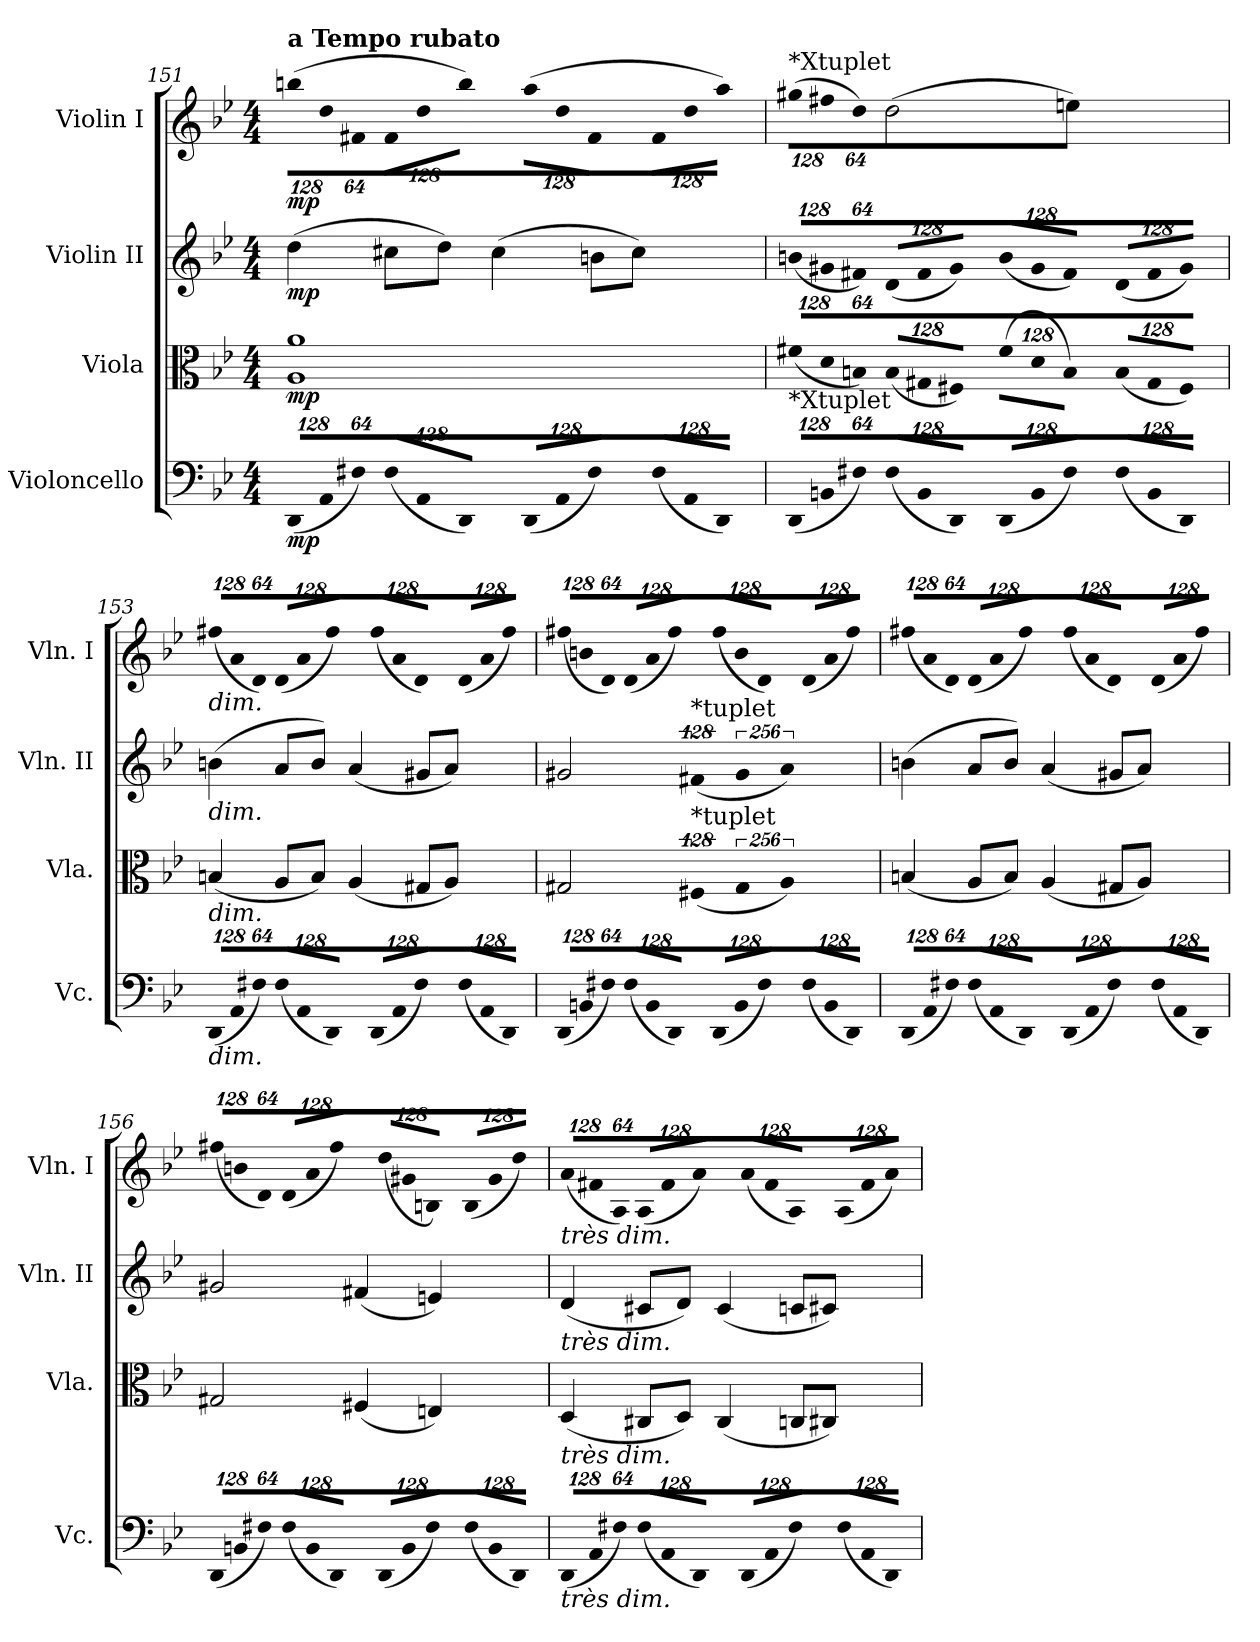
**kern	**dynam	**kern	**dynam	**kern	**dynam	**kern	**dynam
*part4	*part4	*part3	*part3	*part2	*part2	*part1	*part1
*staff4	*staff4	*staff3	*staff3	*staff2	*staff2	*staff1	*staff1
*I"Violoncello	*	*I"Viola	*	*I"Violin II	*	*I"Violin I	*
*I'Vc.	*	*I'Vla.	*	*I'Vln. II	*	*I'Vln. I	*
!!LO:PB:g=z
*clefF4	*	*clefC3	*	*clefG2	*	*clefG2	*
*k[b-e-]	*	*k[b-e-]	*	*k[b-e-]	*	*k[b-e-]	*
*B-:	*	*B-:	*	*B-:	*	*B-:	*
*M4/4	*	*M4/4	*	*M4/4	*	*M4/4	*
*MM126	*	*MM126	*	*MM126	*	*MM126	*
*Xbrackettup	*	*	*	*	*	*	*
=151	=151	=151	=151	=151	=151	=151	=151
!LO:N:vis=8	!	!	!	!	!	!	!
*	*	*	*	*	*	*Xbrackettup	*
!	!	!	!	!	!	!LO:TX:a:B:t=a Tempo rubato	!
!	!	!	!	!	!	!LO:N:vis=8	!
(1024%85DDi/L	mp	1Ai 1ai	mp	(4ddi\	mp	(1024%85bbni\L	mp
!LO:N:vis=8	!	!	!	!	!	!LO:N:vis=8	!
1024%85AAi/	.	.	.	.	.	1024%85ddi\	.
!LO:N:vis=8	!	!	!	!	!	!LO:N:vis=8	!
512%43F#Xi/J)	.	.	.	.	.	512%43f#Xi\J	.
!LO:N:vis=8	!	!	!	!	!	!LO:N:vis=8	!
(1024%85F#i/L	.	.	.	8cc#Xi\L	.	1024%85f#i\L	.
!LO:N:vis=8	!	!	!	!	!	!LO:N:vis=8	!
1024%85AAi/	.	.	.	.	.	1024%85ddi\	.
.	.	.	.	8ddi\J)	.	.	.
!LO:N:vis=8	!	!	!	!	!	!LO:N:vis=8	!
512%43DDi/J)	.	.	.	.	.	512%43bbi\J)	.
!LO:N:vis=8	!	!	!	!	!	!LO:N:vis=8	!
(1024%85DDi/L	.	.	.	(4cc#i\	.	(1024%85aai\L	.
!LO:N:vis=8	!	!	!	!	!	!LO:N:vis=8	!
1024%85AAi/	.	.	.	.	.	1024%85ddi\	.
!LO:N:vis=8	!	!	!	!	!	!LO:N:vis=8	!
512%43F#i/J)	.	.	.	.	.	512%43f#i\J	.
!LO:N:vis=8	!	!	!	!	!	!LO:N:vis=8	!
(1024%85F#i/L	.	.	.	8bni\L	.	1024%85f#i\L	.
!LO:N:vis=8	!	!	!	!	!	!LO:N:vis=8	!
1024%85AAi/	.	.	.	.	.	1024%85ddi\	.
.	.	.	.	8cc#i\J)	.	.	.
!LO:N:vis=8	!	!	!	!	!	!LO:N:vis=8	!
512%43DDi/J)	.	.	.	.	.	512%43aai\J)	.
=152	=152	=152	=152	=152	=152	=152	=152
!LO:N:vis=8	!	!	!	!	!	!	!
*	*	*Xbrackettup	*	*	*	*	*
!	!	!LO:N:vis=8	!	!	!	!	!
*	*	*	*	*Xbrackettup	*	*	*
!	!	!	!	!	!	!LO:TX:a:t=*Xtuplet	!
!LO:TX:a:t=*Xtuplet	!	!	!	!	!	!	!
!	!	!	!	!LO:N:vis=8	!	!LO:N:vis=8	!
(1024%85DDi/L	.	(1024%85f#Xi\L	.	(1024%85bni/L	.	(1024%85gg#Xi\L	.
!LO:N:vis=8	!	!LO:N:vis=8	!	!LO:N:vis=8	!	!LO:N:vis=8	!
1024%85BBni/	.	1024%85di\	.	1024%85g#Xi/	.	1024%85ff#Xi\	.
!LO:N:vis=8	!	!LO:N:vis=8	!	!LO:N:vis=8	!	!LO:N:vis=8	!
512%43F#Xi/J)	.	512%43Bni\J)	.	512%43f#Xi/J)	.	512%43ddi\J)	.
!LO:N:vis=8	!	!LO:N:vis=8	!	!LO:N:vis=8	!	!	!
(1024%85F#i/L	.	(1024%85Bi/L	.	(1024%85di/L	.	(2ddi\	.
!LO:N:vis=8	!	!LO:N:vis=8	!	!LO:N:vis=8	!	!	!
1024%85BBi/	.	1024%85G#Xi/	.	1024%85f#i/	.	.	.
!LO:N:vis=8	!	!LO:N:vis=8	!	!LO:N:vis=8	!	!	!
512%43DDi/J)	.	512%43F#Xi/J)	.	512%43g#i/J)	.	.	.
!LO:N:vis=8	!	!LO:N:vis=8	!	!LO:N:vis=8	!	!	!
(1024%85DDi/L	.	(1024%85f#i\L	.	(1024%85bi/L	.	.	.
!LO:N:vis=8	!	!LO:N:vis=8	!	!LO:N:vis=8	!	!	!
1024%85BBi/	.	1024%85di\	.	1024%85g#i/	.	.	.
!LO:N:vis=8	!	!LO:N:vis=8	!	!LO:N:vis=8	!	!	!
512%43F#i/J)	.	512%43Bi\J)	.	512%43f#i/J)	.	.	.
!LO:N:vis=8	!	!LO:N:vis=8	!	!LO:N:vis=8	!	!	!
(1024%85F#i/L	.	(1024%85Bi/L	.	(1024%85di/L	.	4eeni\)	.
!LO:N:vis=8	!	!LO:N:vis=8	!	!LO:N:vis=8	!	!	!
1024%85BBi/	.	1024%85G#i/	.	1024%85f#i/	.	.	.
!LO:N:vis=8	!	!LO:N:vis=8	!	!LO:N:vis=8	!	!	!
512%43DDi/J)	.	512%43F#i/J)	.	512%43g#i/J)	.	.	.
=153	=153	=153	=153	=153	=153	=153	=153
!	!	!	!	!	!	!LO:TX:b:i:t=dim.	!
!	!	!	!	!LO:TX:b:i:t=dim.	!	!	!
!	!	!LO:TX:b:i:t=dim.	!	!	!	!	!
!LO:TX:b:i:t=dim.	!	!	!	!	!	!	!
!LO:N:vis=8	!	!	!	!	!	!LO:N:vis=8	!
(1024%85DDi/L	.	(4Bni/	.	(4bni\	.	(1024%85ff#Xi/L	.
!LO:N:vis=8	!	!	!	!	!	!LO:N:vis=8	!
1024%85AAi/	.	.	.	.	.	1024%85ai/	.
!LO:N:vis=8	!	!	!	!	!	!LO:N:vis=8	!
512%43F#Xi/J)	.	.	.	.	.	512%43di/J)	.
!LO:N:vis=8	!	!	!	!	!	!LO:N:vis=8	!
(1024%85F#i/L	.	8Ai/L	.	8ai/L	.	(1024%85di/L	.
!LO:N:vis=8	!	!	!	!	!	!LO:N:vis=8	!
1024%85AAi/	.	.	.	.	.	1024%85ai/	.
.	.	8Bi/J)	.	8bi/J)	.	.	.
!LO:N:vis=8	!	!	!	!	!	!LO:N:vis=8	!
512%43DDi/J)	.	.	.	.	.	512%43ff#i/J)	.
!LO:N:vis=8	!	!	!	!	!	!LO:N:vis=8	!
(1024%85DDi/L	.	(4Ai/	.	(4ai/	.	(1024%85ff#i/L	.
!LO:N:vis=8	!	!	!	!	!	!LO:N:vis=8	!
1024%85AAi/	.	.	.	.	.	1024%85ai/	.
!LO:N:vis=8	!	!	!	!	!	!LO:N:vis=8	!
512%43F#i/J)	.	.	.	.	.	512%43di/J)	.
!LO:N:vis=8	!	!	!	!	!	!LO:N:vis=8	!
(1024%85F#i/L	.	8G#Xi/L	.	8g#Xi/L	.	(1024%85di/L	.
!LO:N:vis=8	!	!	!	!	!	!LO:N:vis=8	!
1024%85AAi/	.	.	.	.	.	1024%85ai/	.
.	.	8Ai/J)	.	8ai/J)	.	.	.
!LO:N:vis=8	!	!	!	!	!	!LO:N:vis=8	!
512%43DDi/J)	.	.	.	.	.	512%43ff#i/J)	.
=154	=154	=154	=154	=154	=154	=154	=154
!LO:N:vis=8	!	!	!	!	!	!LO:N:vis=8	!
(1024%85DDi/L	.	2G#Xi/	.	2g#Xi/	.	(1024%85ff#Xi/L	.
!LO:N:vis=8	!	!	!	!	!	!LO:N:vis=8	!
1024%85BBni/	.	.	.	.	.	1024%85bni/	.
!LO:N:vis=8	!	!	!	!	!	!LO:N:vis=8	!
512%43F#Xi/J)	.	.	.	.	.	512%43di/J)	.
!LO:N:vis=8	!	!	!	!	!	!LO:N:vis=8	!
(1024%85F#i/L	.	.	.	.	.	(1024%85di/L	.
!LO:N:vis=8	!	!	!	!	!	!LO:N:vis=8	!
1024%85BBi/	.	.	.	.	.	1024%85ai/	.
!LO:N:vis=8	!	!	!	!	!	!LO:N:vis=8	!
512%43DDi/J)	.	.	.	.	.	512%43ff#i/J)	.
!LO:N:vis=8	!	!	!	!	!	!	!
*	*	*brackettup	*	*	*	*	*
!	!	!LO:N:vis=4	!	!	!	!	!
*	*	*	*	*brackettup	*	*	*
!	!	!	!	!LO:TX:a:t=*tuplet	!	!	!
!	!	!LO:TX:a:t=*tuplet	!	!	!	!	!
!	!	!	!	!LO:N:vis=4	!	!LO:N:vis=8	!
(1024%85DDi/L	.	(512%85F#Xi/	.	(512%85f#Xi/	.	(1024%85ff#i/L	.
!LO:N:vis=8	!	!	!	!	!	!LO:N:vis=8	!
1024%85BBi/	.	.	.	.	.	1024%85bi/	.
!LO:N:vis=8	!	!LO:N:vis=4	!	!LO:N:vis=4	!	!LO:N:vis=8	!
512%43F#i/J)	.	1024%171G#i/	.	1024%171g#i/	.	512%43di/J)	.
!LO:N:vis=8	!	!	!	!	!	!LO:N:vis=8	!
(1024%85F#i/L	.	.	.	.	.	(1024%85di/L	.
!LO:N:vis=8	!	!LO:N:vis=4	!	!LO:N:vis=4	!	!LO:N:vis=8	!
1024%85BBi/	.	1024%171Ai/)	.	1024%171ai/)	.	1024%85ai/	.
!LO:N:vis=8	!	!	!	!	!	!LO:N:vis=8	!
512%43DDi/J)	.	.	.	.	.	512%43ff#i/J)	.
!!LO:LB:g=z
=155	=155	=155	=155	=155	=155	=155	=155
!LO:N:vis=8	!	!	!	!	!	!LO:N:vis=8	!
(1024%85DDi/L	.	(4Bni/	.	(4bni\	.	(1024%85ff#Xi/L	.
!LO:N:vis=8	!	!	!	!	!	!LO:N:vis=8	!
1024%85AAi/	.	.	.	.	.	1024%85ai/	.
!LO:N:vis=8	!	!	!	!	!	!LO:N:vis=8	!
512%43F#Xi/J)	.	.	.	.	.	512%43di/J)	.
!LO:N:vis=8	!	!	!	!	!	!LO:N:vis=8	!
(1024%85F#i/L	.	8Ai/L	.	8ai/L	.	(1024%85di/L	.
!LO:N:vis=8	!	!	!	!	!	!LO:N:vis=8	!
1024%85AAi/	.	.	.	.	.	1024%85ai/	.
.	.	8Bi/J)	.	8bi/J)	.	.	.
!LO:N:vis=8	!	!	!	!	!	!LO:N:vis=8	!
512%43DDi/J)	.	.	.	.	.	512%43ff#i/J)	.
!LO:N:vis=8	!	!	!	!	!	!LO:N:vis=8	!
(1024%85DDi/L	.	(4Ai/	.	(4ai/	.	(1024%85ff#i/L	.
!LO:N:vis=8	!	!	!	!	!	!LO:N:vis=8	!
1024%85AAi/	.	.	.	.	.	1024%85ai/	.
!LO:N:vis=8	!	!	!	!	!	!LO:N:vis=8	!
512%43F#i/J)	.	.	.	.	.	512%43di/J)	.
!LO:N:vis=8	!	!	!	!	!	!LO:N:vis=8	!
(1024%85F#i/L	.	8G#Xi/L	.	8g#Xi/L	.	(1024%85di/L	.
!LO:N:vis=8	!	!	!	!	!	!LO:N:vis=8	!
1024%85AAi/	.	.	.	.	.	1024%85ai/	.
.	.	8Ai/J)	.	8ai/J)	.	.	.
!LO:N:vis=8	!	!	!	!	!	!LO:N:vis=8	!
512%43DDi/J)	.	.	.	.	.	512%43ff#i/J)	.
=156	=156	=156	=156	=156	=156	=156	=156
!LO:N:vis=8	!	!	!	!	!	!LO:N:vis=8	!
(1024%85DDi/L	.	2G#Xi/	.	2g#Xi/	.	(1024%85ff#Xi/L	.
!LO:N:vis=8	!	!	!	!	!	!LO:N:vis=8	!
1024%85BBni/	.	.	.	.	.	1024%85bni/	.
!LO:N:vis=8	!	!	!	!	!	!LO:N:vis=8	!
512%43F#Xi/J)	.	.	.	.	.	512%43di/J)	.
!LO:N:vis=8	!	!	!	!	!	!LO:N:vis=8	!
(1024%85F#i/L	.	.	.	.	.	(1024%85di/L	.
!LO:N:vis=8	!	!	!	!	!	!LO:N:vis=8	!
1024%85BBi/	.	.	.	.	.	1024%85ai/	.
!LO:N:vis=8	!	!	!	!	!	!LO:N:vis=8	!
512%43DDi/J)	.	.	.	.	.	512%43ff#i/J)	.
!LO:N:vis=8	!	!	!	!	!	!LO:N:vis=8	!
(1024%85DDi/L	.	(4F#Xi/	.	(4f#Xi/	.	(1024%85ddi/L	.
!LO:N:vis=8	!	!	!	!	!	!LO:N:vis=8	!
1024%85BBi/	.	.	.	.	.	1024%85g#Xi/	.
!LO:N:vis=8	!	!	!	!	!	!LO:N:vis=8	!
512%43F#i/J)	.	.	.	.	.	512%43Bni/J)	.
!LO:N:vis=8	!	!	!	!	!	!LO:N:vis=8	!
(1024%85F#i/L	.	4Eni/)	.	4eni/)	.	(1024%85Bi/L	.
!LO:N:vis=8	!	!	!	!	!	!LO:N:vis=8	!
1024%85BBi/	.	.	.	.	.	1024%85g#i/	.
!LO:N:vis=8	!	!	!	!	!	!LO:N:vis=8	!
512%43DDi/J)	.	.	.	.	.	512%43ddi/J)	.
=157	=157	=157	=157	=157	=157	=157	=157
!	!	!	!	!	!	!LO:TX:b:i:t=très dim.	!
!	!	!	!	!LO:TX:b:i:t=très dim.	!	!	!
!	!	!LO:TX:b:i:t=très dim.	!	!	!	!	!
!LO:TX:b:i:t=très dim.	!	!	!	!	!	!	!
!LO:N:vis=8	!	!	!	!	!	!LO:N:vis=8	!
(1024%85DDi/L	.	(4Di/	.	(4di/	.	(1024%85ai/L	.
!LO:N:vis=8	!	!	!	!	!	!LO:N:vis=8	!
1024%85AAi/	.	.	.	.	.	1024%85f#Xi/	.
!LO:N:vis=8	!	!	!	!	!	!LO:N:vis=8	!
512%43F#Xi/J)	.	.	.	.	.	512%43Ai/J)	.
!LO:N:vis=8	!	!	!	!	!	!LO:N:vis=8	!
(1024%85F#i/L	.	8C#Xi/L	.	8c#Xi/L	.	(1024%85Ai/L	.
!LO:N:vis=8	!	!	!	!	!	!LO:N:vis=8	!
1024%85AAi/	.	.	.	.	.	1024%85f#i/	.
.	.	8Di/J)	.	8di/J)	.	.	.
!LO:N:vis=8	!	!	!	!	!	!LO:N:vis=8	!
512%43DDi/J)	.	.	.	.	.	512%43ai/J)	.
!LO:N:vis=8	!	!	!	!	!	!LO:N:vis=8	!
(1024%85DDi/L	.	(4C#i/	.	(4c#i/	.	(1024%85ai/L	.
!LO:N:vis=8	!	!	!	!	!	!LO:N:vis=8	!
1024%85AAi/	.	.	.	.	.	1024%85f#i/	.
!LO:N:vis=8	!	!	!	!	!	!LO:N:vis=8	!
512%43F#i/J)	.	.	.	.	.	512%43Ai/J)	.
!LO:N:vis=8	!	!	!	!	!	!LO:N:vis=8	!
(1024%85F#i/L	.	8Cni/L	.	8cni/L	.	(1024%85Ai/L	.
!LO:N:vis=8	!	!	!	!	!	!LO:N:vis=8	!
1024%85AAi/	.	.	.	.	.	1024%85f#i/	.
.	.	8C#Xi/J)	.	8c#Xi/J)	.	.	.
!LO:N:vis=8	!	!	!	!	!	!LO:N:vis=8	!
512%43DDi/J)	.	.	.	.	.	512%43ai/J)	.
=	=	=	=	=	=	=	=
*-	*-	*-	*-	*-	*-	*-	*-
